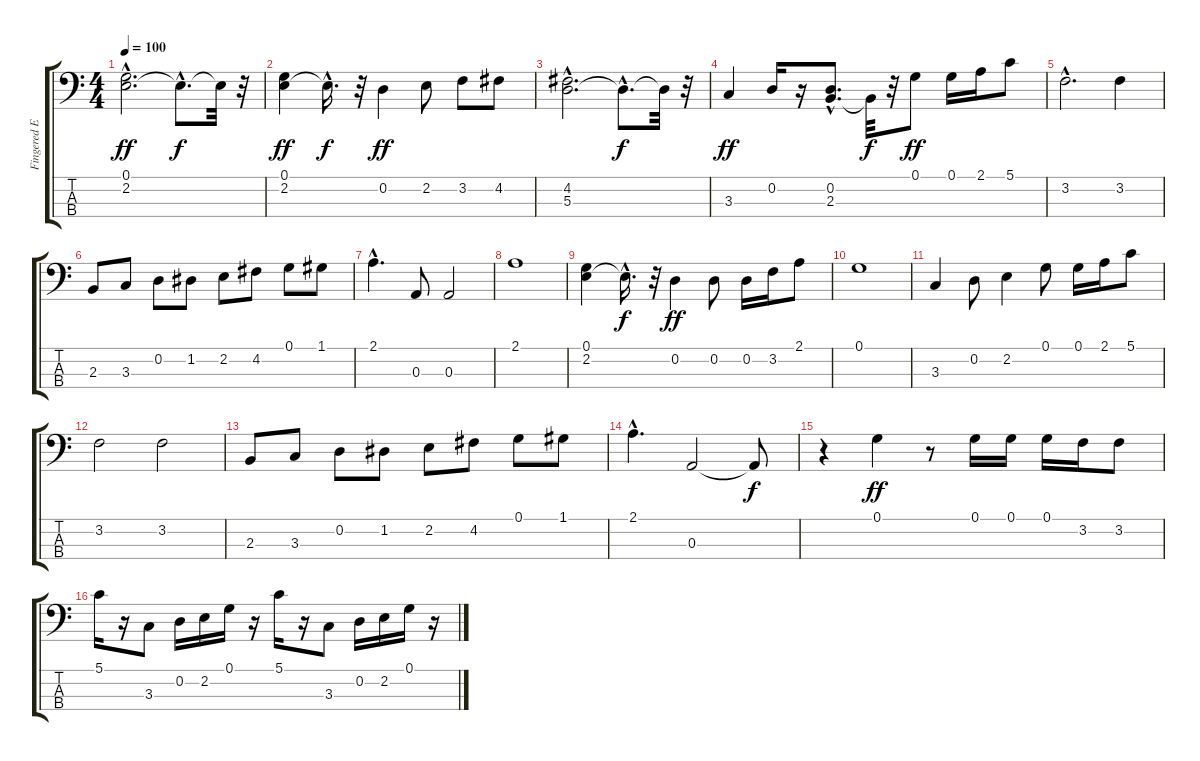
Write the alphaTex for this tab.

\track ("Fingered E Bass " "Fingered E") {instrument electricbassfinger}
\staff {score tabs}
\tuning (G2 D2 A1 E1) {hide}
\ts (4 4)
\tempo 100
\clef f4
\ks c
(0.1 2.2{hac}).2{d dy ff} 2.2{hac t}.8{d dy f} 2.2{t}.32 r.32 |
(0.1 2.2).4{dy ff} 2.2{hac t}.16{d dy f} r.32 0.2.4{dy ff} 2.2.8 3.2.8 4.2.8 |
(4.2 5.3{hac}).2{d} 5.3{hac t}.8{d dy f} 5.3{t}.32 r.32 |
3.3.4{dy ff} 0.2.16 r.16 (0.2 2.3{hac}).8{d} 2.3{t}.32{dy f} r.32 0.1.8{dy ff} 0.1.16 2.1.16 5.1.8 |
3.2{hac}.2{d} 3.2.4 |
2.3.8 3.3.8 0.2.8 1.2.8 2.2.8 4.2.8 0.1.8 1.1.8 |
2.1{hac}.4{d} 0.3.8 0.3.2 |
2.1.1 |
(0.1 2.2).4 2.2{hac t}.16{d dy f} r.32 0.2.4{dy ff} 0.2.8 0.2.16 3.2.16 2.1.8 |
0.1.1 |
3.3.4 0.2.8 2.2.4 0.1.8 0.1.16 2.1.16 5.1.8 |
3.2.2 3.2.2 |
2.3.8 3.3.8 0.2.8 1.2.8 2.2.8 4.2.8 0.1.8 1.1.8 |
2.1{hac}.4{d} 0.3.2 0.3{t}.8{dy f} |
r.4 0.1.4{dy ff} r.8 0.1.16 0.1.16 0.1.16 3.2.16 3.2.8 |
5.1.16 r.16 3.3.8 0.2.16 2.2.16 0.1.16 r.16 5.1.16 r.16 3.3.8 0.2.16 2.2.16 0.1.16 r.16
